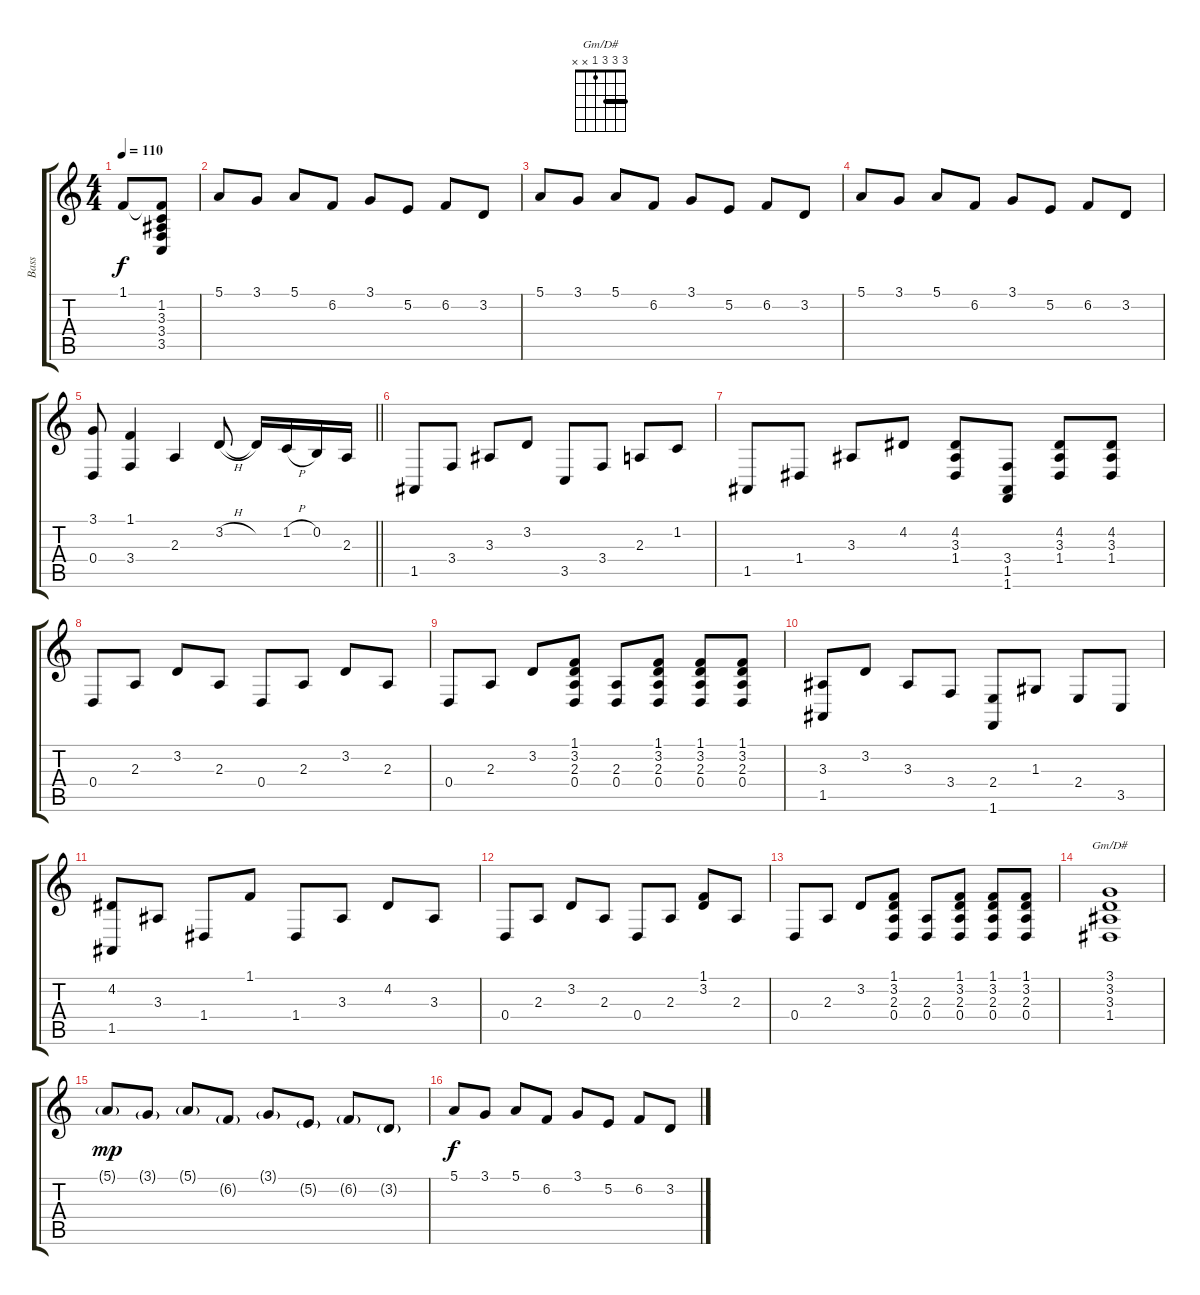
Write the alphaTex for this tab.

\track ("Bass" "Bass") {solo instrument acousticgrandpiano}
\staff {score tabs}
\tuning (E4 B3 G3 D3 A2 E2) {hide}
\chord ("Gm/D#" 3 3 3 1 x x) {barre 3}
\ts (4 4)
\tempo 110
\clef g2
\ks c
1.1{t}.8{dy f} (1.1{t} 1.2{t} 3.3{t} 3.4{t} 3.5{t}).8 |
5.1.8 3.1.8 5.1.8 6.2.8 3.1.8 5.2.8 6.2.8 3.2.8 |
5.1.8 3.1.8 5.1.8 6.2.8 3.1.8 5.2.8 6.2.8 3.2.8 |
5.1.8 3.1.8 5.1.8 6.2.8 3.1.8 5.2.8 6.2.8 3.2.8 |
\barLineRight lightlight
(3.1 0.4).8 (1.1 3.4).4 2.3.4 3.2{h}.8 3.2{t}.16 1.2{h}.16 0.2.16 2.3.16 |
1.5.8 3.4.8 3.3.8 3.2.8 3.5.8 3.4.8 2.3.8 1.2.8 |
1.5.8 1.4.8 3.3.8 4.2.8 (4.2 3.3 1.4).8 (3.4 1.5 1.6).8 (4.2 3.3 1.4).8 (4.2 3.3 1.4).8 |
0.4.8 2.3.8 3.2.8 2.3.8 0.4.8 2.3.8 3.2.8 2.3.8 |
0.4.8 2.3.8 3.2.8 (1.1 3.2 2.3 0.4).8 (2.3 0.4).8 (1.1 3.2 2.3 0.4).8 (1.1 3.2 2.3 0.4).8 (1.1 3.2 2.3 0.4).8 |
(3.3 1.5).8 3.2.8 3.3.8 3.4.8 (2.4 1.6).8 1.3.8 2.4.8 3.5.8 |
(4.2 1.5).8 3.3.8 1.4.8 1.1.8 1.4.8 3.3.8 4.2.8 3.3.8 |
0.4.8 2.3.8 3.2.8 2.3.8 0.4.8 2.3.8 (1.1 3.2).8 2.3.8 |
0.4.8 2.3.8 3.2.8 (1.1 3.2 2.3 0.4).8 (2.3 0.4).8 (1.1 3.2 2.3 0.4).8 (1.1 3.2 2.3 0.4).8 (1.1 3.2 2.3 0.4).8 |
(3.1 3.2 3.3 1.4).1{ch "Gm/D#"} |
5.1{g}.8{dy mp} 3.1{g}.8 5.1{g}.8 6.2{g}.8 3.1{g}.8 5.2{g}.8 6.2{g}.8 3.2{g}.8 |
5.1.8{dy f} 3.1.8 5.1.8 6.2.8 3.1.8 5.2.8 6.2.8 3.2.8
